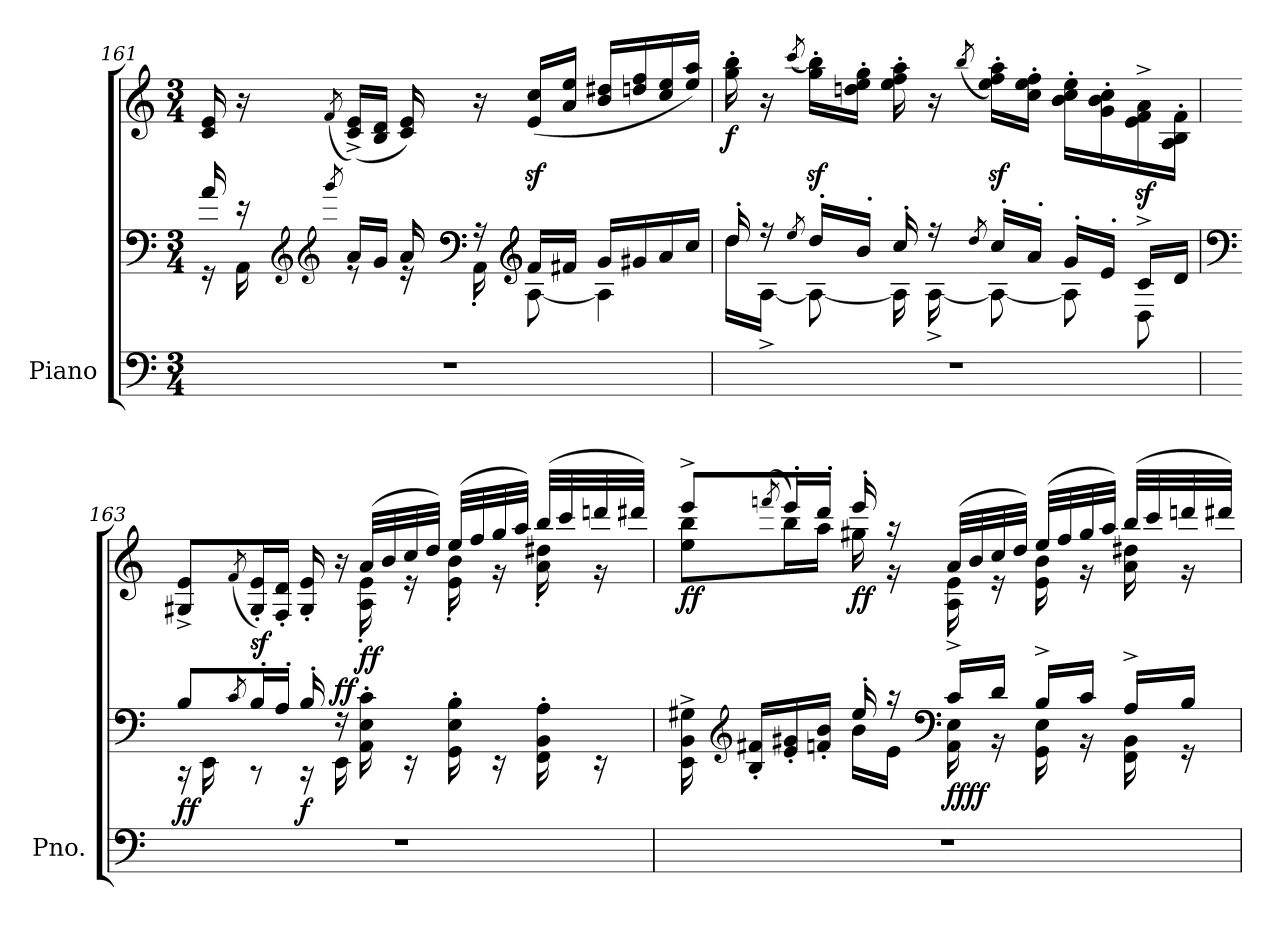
**kern	**kern	**kern	**dynam
*part1	*part1	*part1	*part1
*staff3	*staff2	*staff1	*staff1/2/3
*I"Piano	*	*	*
*I'Pno.	*	*	*
*clefF4	*clefF4	*clefG2	*
*k[]	*k[]	*k[]	*
*M3/4	*M3/4	*M3/4	*
=161	=161	=161	=161
*	*^	*	*
2.r	16a/	16r	16c/ 16e/	.
.	16r	16AA\	16r	.
.	8qb/	.	.	.
*	*clefG2	*	*	*
.	.	.	(<8qf/	.
.	16a/LL	8re	(<16c/^ 16e/^LL)	.
.	16g/JJ	.	16B/ 16d/JJ	.
.	16a/	16re	16c/ 16e/)	.
*	*clefF4	*	*	*
.	16r	16AA'\	16r	.
*	*clefG2	*	*	*
.	16f/LL	[8A\	(>16e/z< 16cc/z<LL	.
.	16f#X/JJ	.	16a/ 16ee/JJ	.
.	16g/LL	4A\]	16b/ 16dd#X/LL	.
.	16g#X/	.	16ddn/ 16ff/	.
.	16a/	.	16cc/ 16ee/	.
.	16cc/JJ	.	16ee/ 16aa/JJ)	.
=162	=162	=162	=162	=162
!	!	!	!	!LO:DY:b
2.r	16dd'/	16dd\LL	16gg\' 16bb\'	f
.	16r	[16A^\JJ	16r	.
.	8qee/	.	(<8qccc/	.
.	16dd'/LL	8A\_	16gg\z<' 16bb\z<'LL)	.
.	16b'/JJ	.	16ddn\' 16ee\' 16gg\'JJ	.
.	16cc'/	16A\]	16ee\' 16ff\' 16aa\'	.
.	16r	[16A^\	16r	.
.	8qdd/	.	(>8qbb/	.
.	16cc'/LL	8A\_	16ee\z<' 16ff\z<' 16aa\z<'LL)	.
.	16a'/JJ	.	16cc\' 16ee\' 16ff\'JJ	.
.	16g'/LL	8A\]	16b\' 16cc\' 16ee\'LL	.
.	16e'/JJ	.	16g\' 16b\' 16cc\'	.
.	16c^/LL	8D\	16e\z<^ 16f\z<^ 16a\z<^	.
.	16d/JJ	.	16A\' 16B\' 16f\'JJ	.
!!LO:LB:g=z
=163	=163	=163	=163	=163
*	*clefF4	*	*	*
*	*	*	*^	*
!	!	!	!	!	!LO:DY:b=2
!	!	!	!	!	!LO:DY:n=1:b
2.r	8B/L	16r	8G#X/^ 8e/^L	4.ryy	f f
.	.	16EE\	.	.	.
.	8qc/	.	(<8qf/	.	.
!	!	!	!	!	!LO:DY:n=2:b
.	16B'/L	8r	16G#/' 16e/'L)	.	sf
.	16A'/JJ	.	16F/' 16d/'JJ	.	.
!	!	!	!	!	!LO:DY:n=3:b=2
.	16B'/	16r	16G#/' 16e/'	.	f
!	!	!	!	!	!LO:DY:n=4:a=2
.	16rF	16EE\	16r	.	ff
!	!	!	!	!	!LO:DY:n=5:b
.	16AA\' 16E\' 16c\'	4.ryy	(>32a/LLL	16A\' 16e\'	ff
.	.	.	32b/	.	.
.	16rEE	.	32cc/	16r	.
.	.	.	32dd/JJJ)	.	.
.	16GG\' 16E\' 16B\'	.	(>32ee/LLL	16e\' 16b\'	.
.	.	.	32ff/	.	.
.	16rEE	.	32gg/	16r	.
.	.	.	32aa/JJJ)	.	.
.	16FF\' 16BB\' 16A\'	.	(>32bb/LLL	16a\' 16dd#X\'	.
.	.	.	32ccc/	.	.
.	16rEE	.	32dddn/	16r	.
.	.	.	32ddd#X/JJJ)	.	.
=164	=164	=164	=164	=164	=164
!	!	!	!	!	!LO:DY:b
2.r	16EE\^ 16BB\^ 16G#X\^	4ryy	8eee^/L	8ee\ 8bb\L	ff
*	*clefG2	*	*	*	*
.	16B/' 16f#X/'LL	.	.	.	.
.	.	.	(<8qfffn/	.	.
.	16e/' 16g#X/'	.	16eee'/L)	16bb\L	.
.	16fn/' 16b/'JJ	.	16ddd'/JJ	16aa\JJ	.
!	!	!	!	!	!LO:DY:b
.	16ee'/	16b\LL	16eee'/	16gg#X\	ff
.	16r	16e\JJ	16r	16r	.
*	*clefF4	*	*	*	*
!	!	!	!	!	!LO:DY:b=2
!	!	!	!	!	!LO:DY:n=1:b
.	16c^/LL	16AA\ 16E\	(>32a/LLL	16A\ 16e\	ff ff
.	.	.	32b/	.	.
.	16d/JJ	16r	32cc/	16r	.
.	.	.	32dd/JJJ)	.	.
.	16B^/LL	16GG\ 16E\	(>32ee/LLL	16e\ 16b\	.
.	.	.	32ff/	.	.
.	16c/JJ	16r	32gg#/	16r	.
.	.	.	32aa/JJJ)	.	.
.	16A^/LL	16FF\ 16BB\	(>32bb/LLL	16a\ 16dd#X\	.
.	.	.	32ccc/	.	.
.	16B/JJ	16r	32dddn/	16r	.
.	.	.	32ddd#X/JJJ)	.	.
*	*v	*v	*	*	*
*	*	*v	*v	*
=	=	=	=
*-	*-	*-	*-
